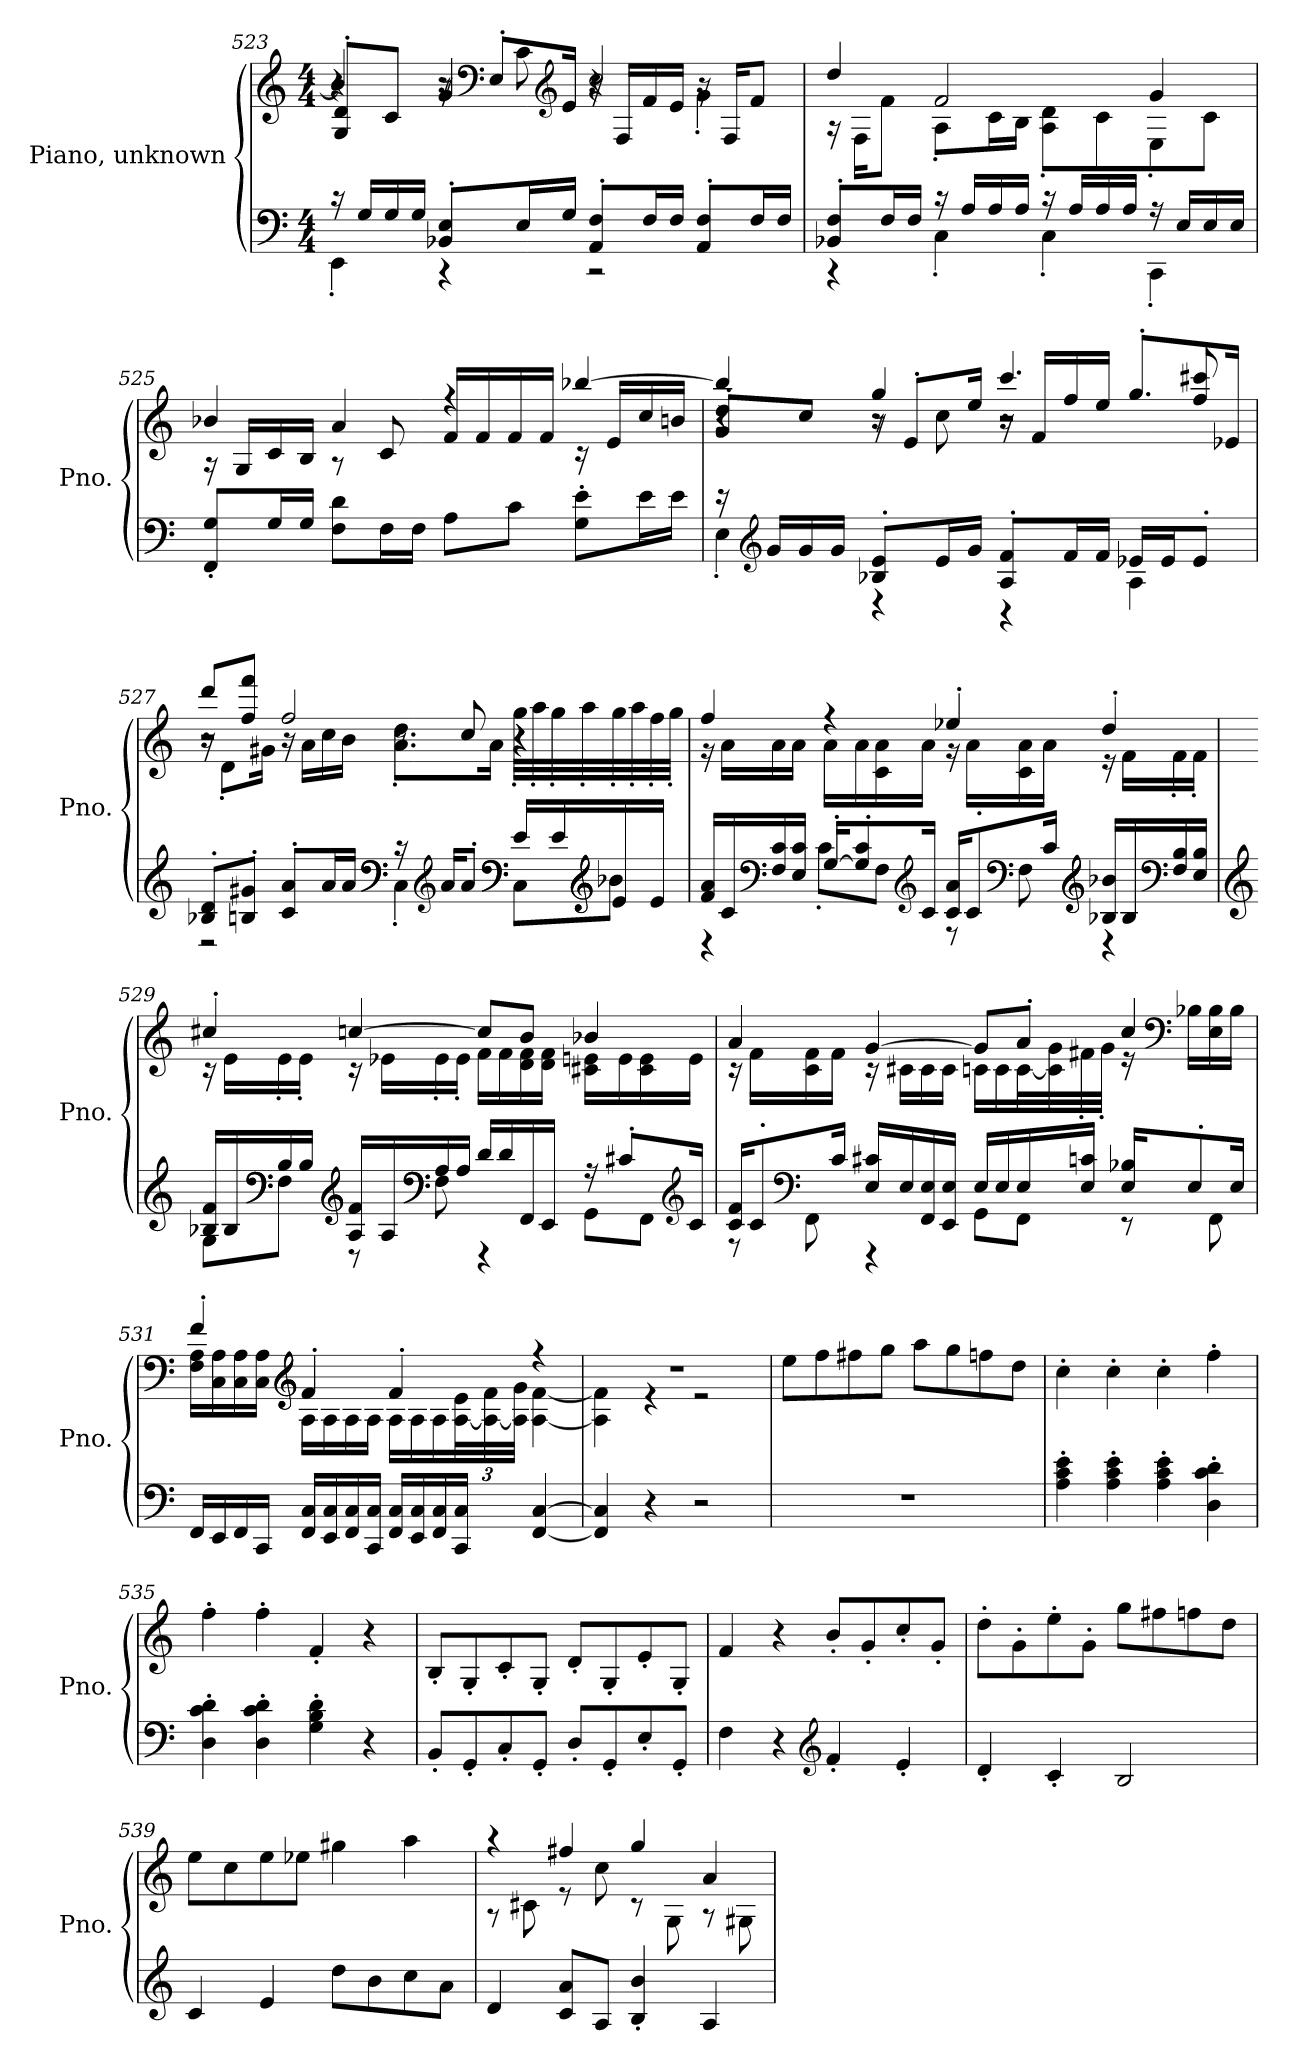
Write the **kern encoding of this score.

**kern	**kern
*part1	*part1
*staff2	*staff1
*I"Piano, unknown	*
*I'Pno.	*
*clefF4	*clefG2
*k[]	*k[]
*M4/4	*M4/4
=523	=523
*^	*^
*	*	*	*^
16r	4EE'\	4b-/]	4r	8G/' 8d/'L
16G/LL	.	.	.	.
16G/	.	.	.	8c/J
16G/JJ	.	.	.	.
8BB-X/' 8E/'L	4r	4g/	8r	16r
*	*	*clefF4	*	*
.	.	.	.	8E'/L
16E/L	.	.	8c\	.
*	*	*clefG2	*	*
16G/JJ	.	.	.	16e/Jk
8AA/' 8F/'L	2r	2cc/	4r	16r
.	.	.	.	16F/LL
16F/L	.	.	.	16f/
16F/JJ	.	.	.	16e/JJ
8AA/' 8F/'L	.	.	4g'\	16r
.	.	.	.	16F/KL
16F/L	.	.	.	8f/J
16F/JJ	.	.	.	.
*	*	*	*v	*v
!!LO:LB:g=z
=524	=524	=524	=524
8BB-X/' 8F/'L	4r	4dd/	16r
.	.	.	16F\KL
16F/L	.	.	8f\J
16F/JJ	.	.	.
16r	4C'\	2f/	8A'\L
16A/LL	.	.	.
16A/	.	.	16c\L
16A/JJ	.	.	16B\JJ
16r	4C'\	.	8A\' 8d\'L
16A/LL	.	.	.
16A/	.	.	8c\
16A/JJ	.	.	.
16r	4CC'\	4g/	8E'\
16E/LL	.	.	.
16E/	.	.	8c\J
16E/JJ	.	.	.
*v	*v	*	*
=525	=525	=525
8FF/' 8G/'L	4b-X/	16r
.	.	16G/LL
16G/L	.	16c/
16G/JJ	.	16B/JJ
8F\ 8d\L	4a/	8r
16F\L	.	8c/
16F\JJ	.	.
8A\L	4r	16f/LL
.	.	16f/
8c\J	.	16f/
.	.	16f/JJ
8G\' 8e\'L	[4bb-X/	16r
.	.	16e/LL
16e\L	.	16cc/
16e\JJ	.	16bn/JJ
!!LO:PB:g=z
=526	=526	=526
*^	*	*^
16r	4E'\	4bb-/]	4r	8g/' 8dd/'L
*clefG2	*	*	*	*
16g/LL	.	.	.	.
16g/	.	.	.	8cc/J
16g/JJ	.	.	.	.
8B-X/' 8e/'L	4r	4gg/	8r	16r
.	.	.	.	8e'/L
16e/L	.	.	8cc\	.
16g/JJ	.	.	.	16ee/Jk
8A/' 8f/'L	4r	4.ccc/	2r	16r
.	.	.	.	16f/LL
16f/L	.	.	.	16ff/
16f/JJ	.	.	.	16ee/JJ
16e-X/LL	4A\	.	.	8.gg'/L
16e-/J	.	.	.	.
8e-'/J	.	8ff/ 8ccc#X/	.	.
.	.	.	.	16e-X/Jk
!!LO:LB:g=z	!!	!!
=527	=527	=527	=527	=527
8B-X/' 8d/'L	2r	8ddd/L	16r	2r
.	.	.	8d'\L	.
8Bn/' 8g#X/'J	.	8ff/ 8fff/J	.	.
.	.	.	16g#X\Jk	.
8c/' 8a/'L	.	2ff/	16r	.
.	.	.	16a\LL	.
16a/L	.	.	16cc\	.
16a/JJ	.	.	16b\JJ	.
*clefF4	*	*	*	*
16r	4C'\	.	8.a\' 8.dd\'L	8r
*clefG2	*	*	*	*
16a/KL	.	.	.	.
8a'/J	.	.	.	8cc/
.	.	.	16a\Jk	.
*clefF4	*	*	*	*
16e/LL	8C\L	4r	32gg'\LLL	4r
.	.	.	32aa'\	.
16e/	.	.	32gg'\	.
.	.	.	32aa'\	.
*clefG2	*	*	*	*
16e/	8b-X\J	.	32gg'\	.
.	.	.	32aa'\	.
16e/JJ	.	.	32ff'\	.
.	.	.	32gg'\JJJ	.
*	*	*	*v	*v
!!LO:LB:g=z
=528	=528	=528	=528
16f/ 16a/LL	4r	4ff/	16r
16c/	.	.	16a\LL
*clefF4	*	*	*
16F/ 16c/	.	.	16a\
16E/ 16c/JJ	.	.	16a\JJ
[16G'/KL	8c'\L	4r	16a\LL
8G/]' 8c/'	.	.	16a\
.	8F\J	.	16c\ 16a\
*clefG2	*	*	*
16c/Jk	.	.	16a\JJ
16c/ 16a/KL	8r	4ee-X'/	16r
8c'/	.	.	16a\LL
*clefF4	*	*	*
.	8F\	.	16c\ 16a\
16c/Jk	.	.	16a\JJ
*clefG2	*	*	*
16B-X/ 16b-X/LL	4r	4dd'/	16r
16B-/	.	.	16f\LL
*clefF4	*	*	*
16F/ 16B-/	.	.	16f'\
16E/ 16B-/JJ	.	.	16f'\JJ
!!LO:LB:g=z	!!
=529	=529	=529	=529
*clefG2	*	*	*
16B-X/ 16f/LL	8G\L	4cc#X'/	16r
16B-/	.	.	16e\LL
*clefF4	*	*	*
16B-/	8F\J	.	16e'\
16B-/JJ	.	.	16e'\JJ
*clefG2	*	*	*
16A/ 16f/LL	8r	[4ccn/	16r
16A/	.	.	16e-X\LL
*clefF4	*	*	*
16A/	8F\	.	16e-'\
16A/JJ	.	.	16e-'\JJ
16d/LL	4r	8cc/L]	16f\LL
16d/	.	.	16f\
16FF/	.	8b/J	16d\ 16f\
16EE/JJ	.	.	16d\ 16f\JJ
16r	8GG\L	4b-X/	16c#X\ 16en\LL
8c#X'/L	.	.	16e\
.	8FF\J	.	16c#\ 16e\
*clefG2	*	*	*
16c#/Jk	.	.	16e\JJ
!!LO:LB:g=z	!!
=530	=530	=530	=530
16c/ 16f/KL	8r	4a/	16r
8c'/	.	.	16f\LL
*clefF4	*	*	*
.	8FF\	.	16c\ 16f\
16c/Jk	.	.	16f\JJ
16E/ 16c#X/LL	4r	[4g/	16r
16E/	.	.	16c#X\LL
16FF/ 16E/	.	.	16c#\
16EE/ 16E/JJ	.	.	16c#\JJ
16E/LL	8GG\L	8g/L]	16cn\LL
16E/	.	.	16c\
16E/	8FF\J	8a'/J	[32c\L
.	.	.	32c\] 32g\
16E/ 16cn/JJ	.	.	32f#X'\
.	.	.	32g'\JJJ
16E/ 16B-X/KL	8r	4cc/	16r
*	*	*clefF4	*
8E'/	.	.	16B-X\LL
.	8FF\	.	16E\ 16B-\
16E/Jk	.	.	16B-\JJ
*v	*v	*	*
!!LO:LB:g=z	!!
=531	=531	=531
16FF/LL	4f'/	16F\ 16A\LL
16EE/	.	16C\ 16A\
16FF/	.	16C\ 16A\
16CC/JJ	.	16C\ 16A\JJ
*	*clefG2	*
16FF/ 16C/LL	4f'/	16A\LL
16EE/ 16C/	.	16A\
16FF/ 16C/	.	16A\
16CC/ 16C/JJ	.	16A\JJ
16FF/ 16C/LL	4f'/	16A\LL
16EE/ 16C/	.	16A\
16FF/ 16C/	.	16A\
*	*	*Xbrackettup
16CC/ 16C/JJ	.	[48A\ 48e\L
.	.	48A\_ 48f\
.	.	48A\] 48g\JJJ
[4FF/ [4C/	4r	[4A\ [4f\
=532	=532	=532
4FF/] 4C/]	1r	4A\] 4f\]
4r	.	4r
2r	.	2r
*	*v	*v
=533	=533
1r	8ee\L
.	8ff\
.	8ff#X\
.	8gg\J
.	8aa\L
.	8gg\
.	8ffn\
.	8dd\J
=534	=534
4A\' 4c\' 4e\'	4cc'\
4A\' 4c\' 4e\'	4cc'\
4A\' 4c\' 4e\'	4cc'\
4D\' 4c\' 4d\'	4ff'\
!!LO:PB:g=z
=535	=535
4D\' 4c\' 4d\'	4ff'\
4D\' 4c\' 4d\'	4ff'\
4G\' 4B\' 4d\'	4f'/
4r	4r
=536	=536
8BB'/L	8B'/L
8GG'/	8G'/
8C'/	8c'/
8GG'/J	8G'/J
8D'/L	8d'/L
8GG'/	8G'/
8E'/	8e'/
8GG'/J	8G'/J
=537	=537
4F\	4f/
4r	4r
*clefG2	*
4f'/	8b'/L
.	8g'/
4e'/	8cc'/
.	8g'/J
=538	=538
4d'/	8dd'\L
.	8g'\
4c'/	8ee'\
.	8g'\J
2B/	8gg\L
.	8ff#X\
.	8ffn\
.	8dd\J
=539	=539
4c/	8ee\L
.	8cc\
4e/	8ee\
.	8ee-X\J
8dd\L	4gg#X\
8b\	.
8cc\	4aa\
8a\J	.
!!LO:LB:g=z
=540	=540
*	*^
4d/	4r	8r
.	.	8c#X\
8c/ 8a/L	4ff#X/	8r
8A/J	.	8cc\
4B/' 4b/'	4gg/	8r
.	.	8G\
4A/	4a/	8r
.	.	8G#X\
*	*v	*v
=	=
*-	*-
